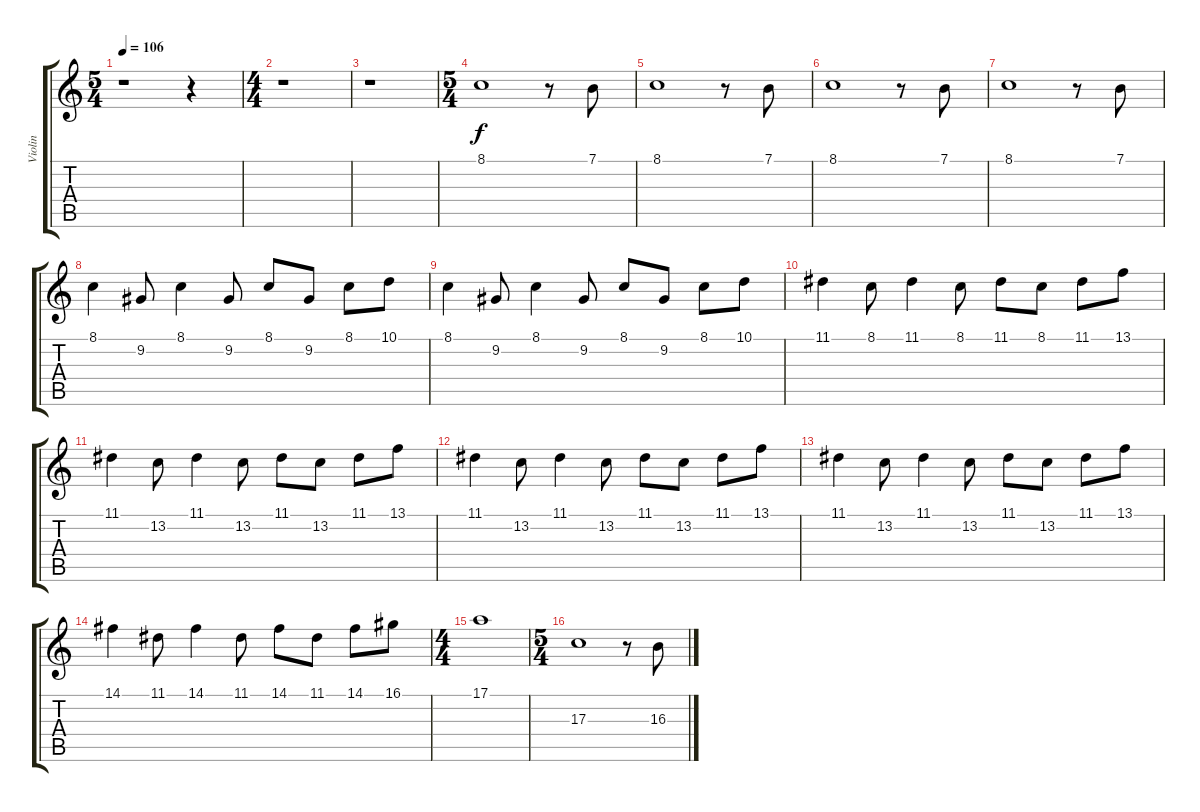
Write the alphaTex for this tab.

\track ("Violin" "Violin") {instrument synthstrings1}
\staff {score tabs}
\tuning (E4 B3 G3 D3 A2 E2) {hide}
\ts (5 4)
\tempo 106
\clef g2
\ks c
r.1{dy f} r.4 |
\ts (4 4)
r.1 |
r.1 |
\ts (5 4)
8.1.1{volume 6} r.8 7.1.8 |
8.1.1 r.8 7.1.8{volume 7} |
8.1.1{volume 7} r.8 7.1.8{volume 8} |
8.1.1{volume 8} r.8 7.1.8{volume 8} |
8.1.4{volume 8} 9.2.8{volume 9} 8.1.4 9.2.8{volume 9} 8.1.8 9.2.8{volume 9} 8.1.8 10.1.8{volume 9} |
8.1.4{volume 9} 9.2.8{volume 9} 8.1.4 9.2.8{volume 10} 8.1.8 9.2.8{volume 10} 8.1.8 10.1.8{volume 10} |
11.1.4{volume 10} 8.1.8{volume 10} 11.1.4 8.1.8{volume 10} 11.1.8 8.1.8{volume 10} 11.1.8 13.1.8{volume 11} |
11.1.4{volume 11} 13.2.8{volume 11} 11.1.4 13.2.8{volume 11} 11.1.8 13.2.8{volume 11} 11.1.8 13.1.8{volume 11} |
11.1.4{volume 12} 13.2.8{volume 12} 11.1.4 13.2.8{volume 12} 11.1.8 13.2.8{volume 12} 11.1.8 13.1.8{volume 12} |
11.1.4{volume 12} 13.2.8{volume 12} 11.1.4 13.2.8{volume 13} 11.1.8 13.2.8{volume 13} 11.1.8 13.1.8{volume 13} |
14.1.4{volume 13} 11.1.8{volume 13} 14.1.4 11.1.8{volume 13} 14.1.8 11.1.8{volume 14} 14.1.8 16.1.8{volume 14} |
\ts (4 4)
17.1.1{volume 14} |
\ts (5 4)
17.3.1{volume 6} r.8 16.3.8
